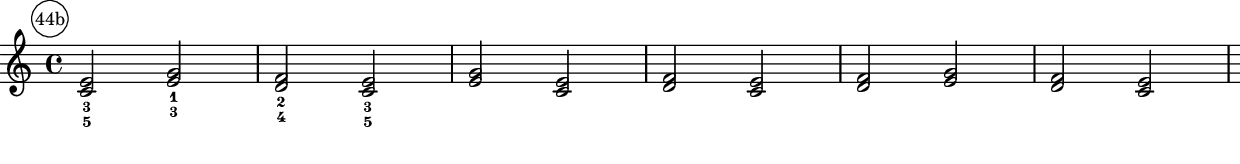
%% Generated by lilypond-book
%% Options: [indent=0\mm]
\include "lilypond-book-preamble.ly"


% ****************************************************************
% Start cut-&-pastable-section
% ****************************************************************



\paper {
  indent = 0\mm
}

\layout {
  
}





% ****************************************************************
% ly snippet:
% ****************************************************************
\sourcefileline 322

\include "italiano.ly" #(set-global-staff-size 17.82 ) 
destra = \relative do'  { \mark \markup { \circle \small 44b } \clef "treble" \time 4/4
<do_5 mi_3>2 <mi_3 sol_1> <re_4 fa_2> <do_5 mi_3>2  
<mi sol> <do mi>  <re fa> <do mi>2
<re fa> <mi sol><re fa><do mi> 
<re fa> <mi sol><do mi>1 \bar "|." }
\paper {  #(set-paper-size "a4")  ragged-last = ##f }
\score { << \new Voice = "one"  { \destra  } >> 
\layout { indent = #0 line-width = #268 } }



% ****************************************************************
% end ly snippet
% ****************************************************************
